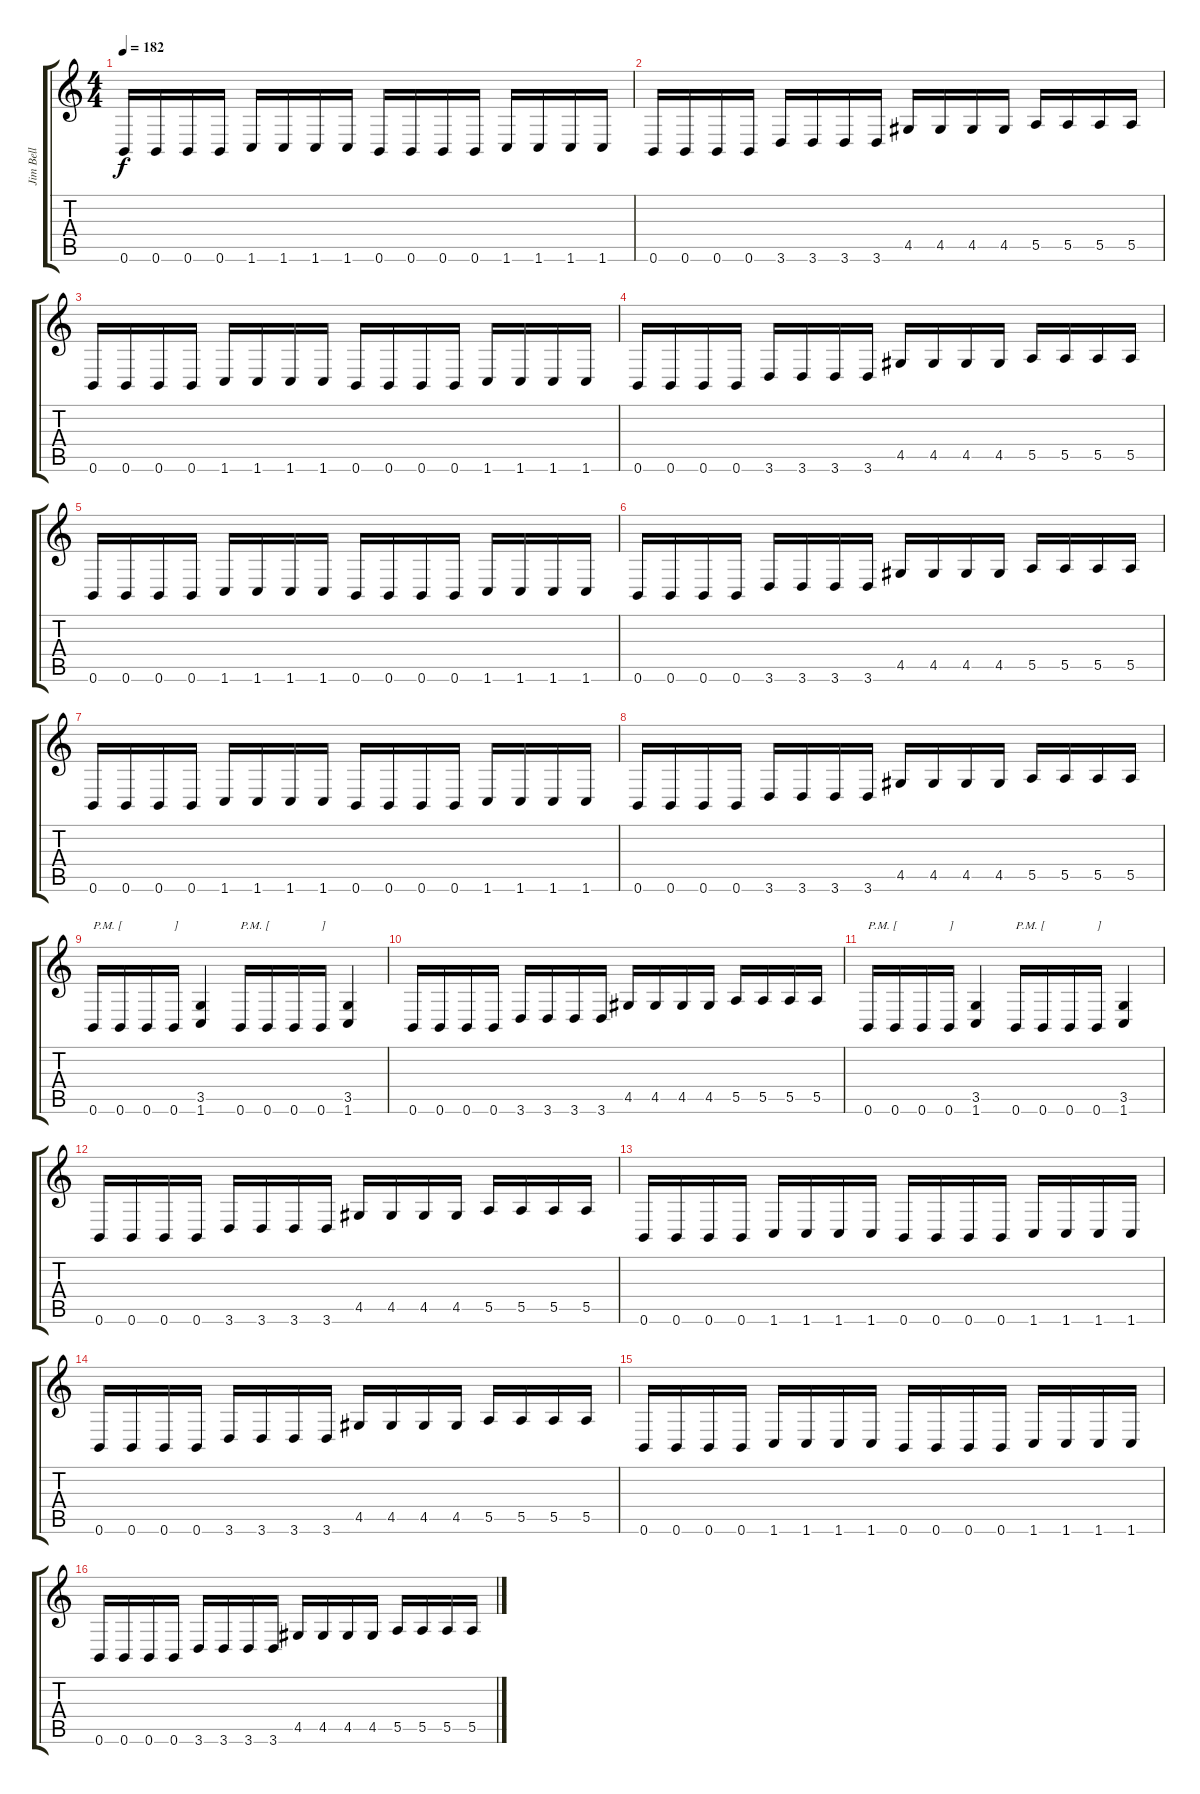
\track ("Jim Bell" "Jim Bell") {instrument overdrivenguitar}
\staff {score tabs}
\tuning (B3 Gb3 D3 A2 E2 B1) {hide}
\ts (4 4)
\tempo 182
\clef g2
\ks c
0.6.16{dy f} 0.6.16 0.6.16 0.6.16 1.6.16 1.6.16 1.6.16 1.6.16 0.6.16 0.6.16 0.6.16 0.6.16 1.6.16 1.6.16 1.6.16 1.6.16 |
0.6.16 0.6.16 0.6.16 0.6.16 3.6.16 3.6.16 3.6.16 3.6.16 4.5.16 4.5.16 4.5.16 4.5.16 5.5.16 5.5.16 5.5.16 5.5.16 |
0.6.16 0.6.16 0.6.16 0.6.16 1.6.16 1.6.16 1.6.16 1.6.16 0.6.16 0.6.16 0.6.16 0.6.16 1.6.16 1.6.16 1.6.16 1.6.16 |
0.6.16 0.6.16 0.6.16 0.6.16 3.6.16 3.6.16 3.6.16 3.6.16 4.5.16 4.5.16 4.5.16 4.5.16 5.5.16 5.5.16 5.5.16 5.5.16 |
0.6.16 0.6.16 0.6.16 0.6.16 1.6.16 1.6.16 1.6.16 1.6.16 0.6.16 0.6.16 0.6.16 0.6.16 1.6.16 1.6.16 1.6.16 1.6.16 |
0.6.16 0.6.16 0.6.16 0.6.16 3.6.16 3.6.16 3.6.16 3.6.16 4.5.16 4.5.16 4.5.16 4.5.16 5.5.16 5.5.16 5.5.16 5.5.16 |
0.6.16 0.6.16 0.6.16 0.6.16 1.6.16 1.6.16 1.6.16 1.6.16 0.6.16 0.6.16 0.6.16 0.6.16 1.6.16 1.6.16 1.6.16 1.6.16 |
0.6.16 0.6.16 0.6.16 0.6.16 3.6.16 3.6.16 3.6.16 3.6.16 4.5.16 4.5.16 4.5.16 4.5.16 5.5.16 5.5.16 5.5.16 5.5.16 |
0.6.16{txt "P.M. ["} 0.6.16 0.6.16 0.6.16{txt "]"} (3.5 1.6).4 0.6.16{txt "P.M. ["} 0.6.16 0.6.16 0.6.16{txt "]"} (3.5 1.6).4 |
0.6.16 0.6.16 0.6.16 0.6.16 3.6.16 3.6.16 3.6.16 3.6.16 4.5.16 4.5.16 4.5.16 4.5.16 5.5.16 5.5.16 5.5.16 5.5.16 |
0.6.16{txt "P.M. ["} 0.6.16 0.6.16 0.6.16{txt "]"} (3.5 1.6).4 0.6.16{txt "P.M. ["} 0.6.16 0.6.16 0.6.16{txt "]"} (3.5 1.6).4 |
0.6.16 0.6.16 0.6.16 0.6.16 3.6.16 3.6.16 3.6.16 3.6.16 4.5.16 4.5.16 4.5.16 4.5.16 5.5.16 5.5.16 5.5.16 5.5.16 |
0.6.16 0.6.16 0.6.16 0.6.16 1.6.16 1.6.16 1.6.16 1.6.16 0.6.16 0.6.16 0.6.16 0.6.16 1.6.16 1.6.16 1.6.16 1.6.16 |
0.6.16 0.6.16 0.6.16 0.6.16 3.6.16 3.6.16 3.6.16 3.6.16 4.5.16 4.5.16 4.5.16 4.5.16 5.5.16 5.5.16 5.5.16 5.5.16 |
0.6.16 0.6.16 0.6.16 0.6.16 1.6.16 1.6.16 1.6.16 1.6.16 0.6.16 0.6.16 0.6.16 0.6.16 1.6.16 1.6.16 1.6.16 1.6.16 |
0.6.16 0.6.16 0.6.16 0.6.16 3.6.16 3.6.16 3.6.16 3.6.16 4.5.16 4.5.16 4.5.16 4.5.16 5.5.16 5.5.16 5.5.16 5.5.16
